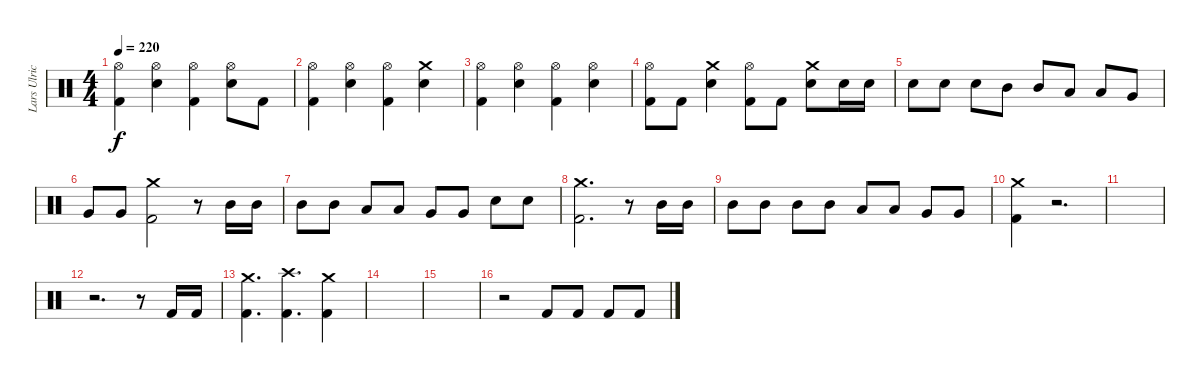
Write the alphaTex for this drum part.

\track ("Lars Ulrich (Drums)" "Lars Ulric") {instrument percussion}
\staff {score}
\articulation defaults
\ts (4 4)
\tempo 220
\clef neutral
\ks c
("Hi-Hat (open)" "Kick (hit) 2").4{dy f} ("Hi-Hat (open)" "Electric Snare (hit)").4 ("Hi-Hat (open)" "Kick (hit) 2").4 ("Hi-Hat (open)" "Electric Snare (hit)").8 "Kick (hit) 2".8 |
("Hi-Hat (open)" "Kick (hit) 2").4 ("Hi-Hat (open)" "Electric Snare (hit)").4 ("Hi-Hat (open)" "Kick (hit) 2").4 ("Crash medium (hit)" "Electric Snare (hit)").4 |
("Hi-Hat (open)" "Kick (hit) 2").4 ("Hi-Hat (open)" "Electric Snare (hit)").4 ("Hi-Hat (open)" "Kick (hit) 2").4 ("Hi-Hat (open)" "Electric Snare (hit)").4 |
("Hi-Hat (open)" "Kick (hit) 2").8 "Kick (hit) 2".8 ("Crash medium (hit)" "Electric Snare (hit)").4 ("Hi-Hat (open)" "Kick (hit) 2").8 "Kick (hit) 2".8 ("Crash medium (hit)" "Electric Snare (hit)").8 "Electric Snare (hit)".16 "Electric Snare (hit)".16 |
"Electric Snare (hit)".8 "Electric Snare (hit)".8 "Electric Snare (hit)".8 "Mid Tom (hit)".8 "Mid Tom (hit)".8 "Low Tom (hit)".8 "Low Tom (hit)".8 "Very Low Tom (hit)".8 |
"Very Low Tom (hit)".8 "Very Low Tom (hit)".8 ("Crash medium (hit)" "Kick (hit) 2").2 r.8 "Mid Tom (hit)".16 "Mid Tom (hit)".16 |
"Mid Tom (hit)".8 "Mid Tom (hit)".8 "Low Tom (hit)".8 "Low Tom (hit)".8 "Very Low Tom (hit)".8 "Very Low Tom (hit)".8 "Electric Snare (hit)".8 "Electric Snare (hit)".8 |
("Crash medium (hit)" "Kick (hit) 2").2{d} r.8 "Mid Tom (hit)".16 "Mid Tom (hit)".16 |
"Mid Tom (hit)".8 "Mid Tom (hit)".8 "Mid Tom (hit)".8 "Mid Tom (hit)".8 "Low Tom (hit)".8 "Low Tom (hit)".8 "Very Low Tom (hit)".8 "Very Low Tom (hit)".8 |
("Crash medium (hit)" "Kick (hit) 2").4 r.2{d volume 0} |
|
r.2{d volume 16} r.8 "Kick (hit) 2".16 "Kick (hit) 2".16 |
("Crash medium (hit)" "Kick (hit) 2").4{d} ("Crash high (hit)" "Kick (hit) 2").4{d} ("Crash medium (hit)" "Kick (hit) 2").4 |
|
|
r.2 "Kick (hit) 2".8 "Kick (hit) 2".8 "Kick (hit) 2".8 "Kick (hit) 2".8
